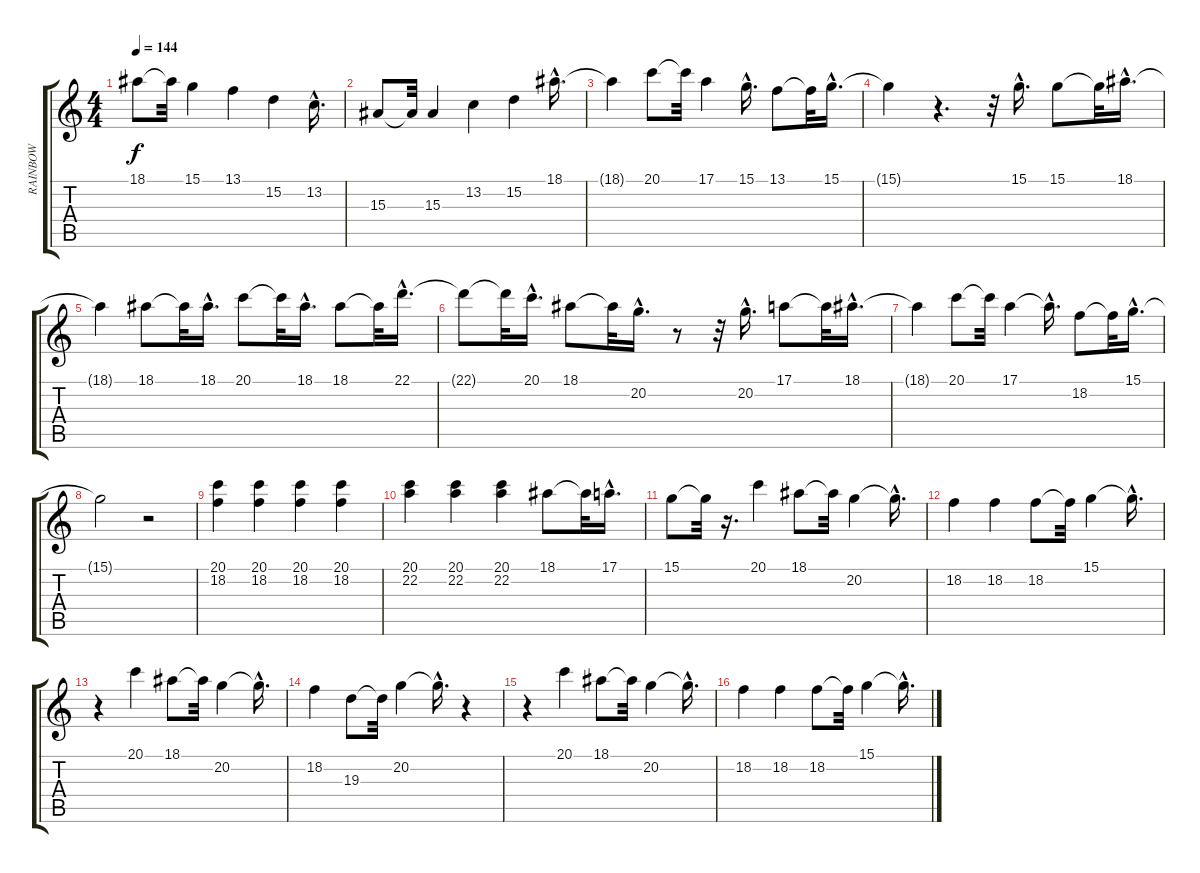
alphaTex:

\track ("RAINBOW" "RAINBOW") {instrument trumpet}
\staff {score tabs}
\tuning (E4 B3 G3 D3 A2 E2) {hide}
\ts (4 4)
\tempo 144
\clef g2
\ks c
18.1{t}.8{dy f} 18.1{t}.32 15.1.4 13.1.4 15.2.4 13.2{hac}.16{d} |
15.3.8 15.3{t}.32 15.3.4 13.2.4 15.2.4 18.1{hac}.16{d} |
18.1{t}.4 20.1.8 20.1{t}.32 17.1.4 15.1{hac}.16{d} 13.1.8 13.1{t}.32 15.1{hac}.16{d} |
15.1{t}.4 r.4{d} r.32 15.1{hac}.16{d} 15.1.8 15.1{t}.32 18.1{hac}.16{d} |
18.1{t}.4 18.1.8 18.1{t}.32 18.1{hac}.16{d} 20.1.8 20.1{t}.32 18.1{hac}.16{d} 18.1.8 18.1{t}.32 22.1{hac}.16{d} |
22.1{t}.8 22.1{t}.32 20.1{hac}.16{d} 18.1.8 18.1{t}.32 20.2{hac}.16{d} r.8 r.32 20.2{hac}.16{d} 17.1.8 17.1{t}.32 18.1{hac}.16{d} |
18.1{t}.4 20.1.8 20.1{t}.32 17.1.4 17.1{hac t}.16{d} 18.2.8 18.2{t}.32 15.1{hac}.16{d} |
15.1{t}.2 r.2 |
(20.1 18.2).4 (20.1 18.2).4 (20.1 18.2).4 (20.1 18.2).4 |
(20.1 22.2).4 (20.1 22.2).4 (20.1 22.2).4 18.1.8 18.1{t}.32 17.1{hac}.16{d} |
15.1.8 15.1{t}.32 r.16{d} 20.1.4 18.1.8 18.1{t}.32 20.2.4 20.2{hac t}.16{d} |
18.2.4 18.2.4 18.2.8 18.2{t}.32 15.1.4 15.1{hac t}.16{d} |
r.4 20.1.4 18.1.8 18.1{t}.32 20.2.4 20.2{hac t}.16{d} |
18.2.4 19.3.8 19.3{t}.32 20.2.4 20.2{hac t}.16{d} r.4 |
r.4 20.1.4 18.1.8 18.1{t}.32 20.2.4 20.2{hac t}.16{d} |
18.2.4 18.2.4 18.2.8 18.2{t}.32 15.1.4 15.1{hac t}.16{d}
